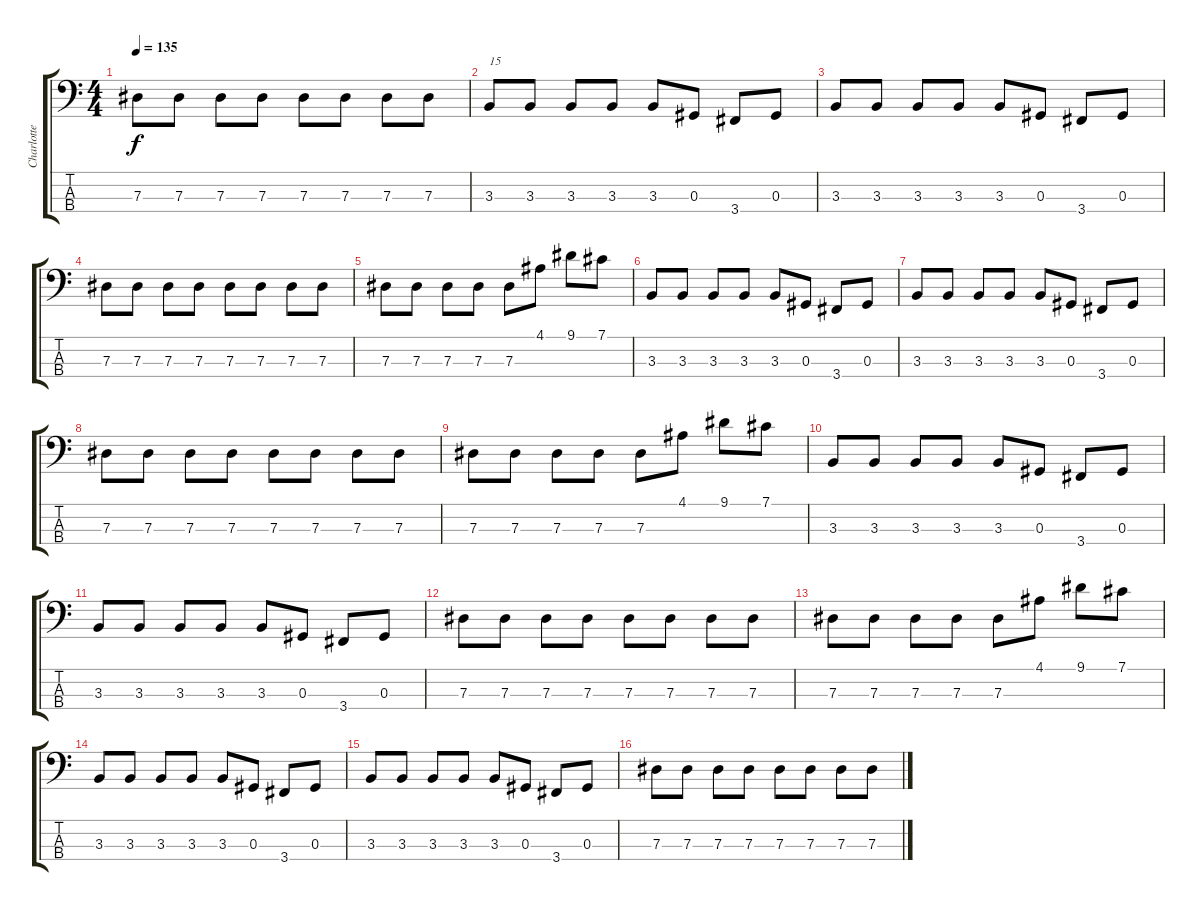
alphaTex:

\track ("Charlotte - Bass" "Charlotte ") {instrument electricbassfinger}
\staff {score tabs}
\tuning (Gb2 Db2 Ab1 Eb1) {hide}
\ts (4 4)
\tempo 135
\clef f4
\ks c
7.3.8{dy f} 7.3.8 7.3.8 7.3.8 7.3.8 7.3.8 7.3.8 7.3.8 |
3.3.8{txt "15" volume 15} 3.3.8 3.3.8 3.3.8 3.3.8 0.3.8 3.4.8 0.3.8 |
3.3.8 3.3.8 3.3.8 3.3.8 3.3.8 0.3.8 3.4.8 0.3.8 |
7.3.8 7.3.8 7.3.8 7.3.8 7.3.8 7.3.8 7.3.8 7.3.8 |
7.3.8 7.3.8 7.3.8 7.3.8 7.3.8 4.1.8 9.1.8 7.1.8 |
3.3.8 3.3.8 3.3.8 3.3.8 3.3.8 0.3.8 3.4.8 0.3.8 |
3.3.8 3.3.8 3.3.8 3.3.8 3.3.8 0.3.8 3.4.8 0.3.8 |
7.3.8 7.3.8 7.3.8 7.3.8 7.3.8 7.3.8 7.3.8 7.3.8 |
7.3.8 7.3.8 7.3.8 7.3.8 7.3.8 4.1.8 9.1.8 7.1.8 |
\section ("" "")
3.3.8 3.3.8 3.3.8 3.3.8 3.3.8 0.3.8 3.4.8 0.3.8 |
3.3.8 3.3.8 3.3.8 3.3.8 3.3.8 0.3.8 3.4.8 0.3.8 |
7.3.8 7.3.8 7.3.8 7.3.8 7.3.8 7.3.8 7.3.8 7.3.8 |
7.3.8 7.3.8 7.3.8 7.3.8 7.3.8 4.1.8 9.1.8 7.1.8 |
3.3.8 3.3.8 3.3.8 3.3.8 3.3.8 0.3.8 3.4.8 0.3.8 |
3.3.8 3.3.8 3.3.8 3.3.8 3.3.8 0.3.8 3.4.8 0.3.8 |
7.3.8 7.3.8 7.3.8 7.3.8 7.3.8 7.3.8 7.3.8 7.3.8
